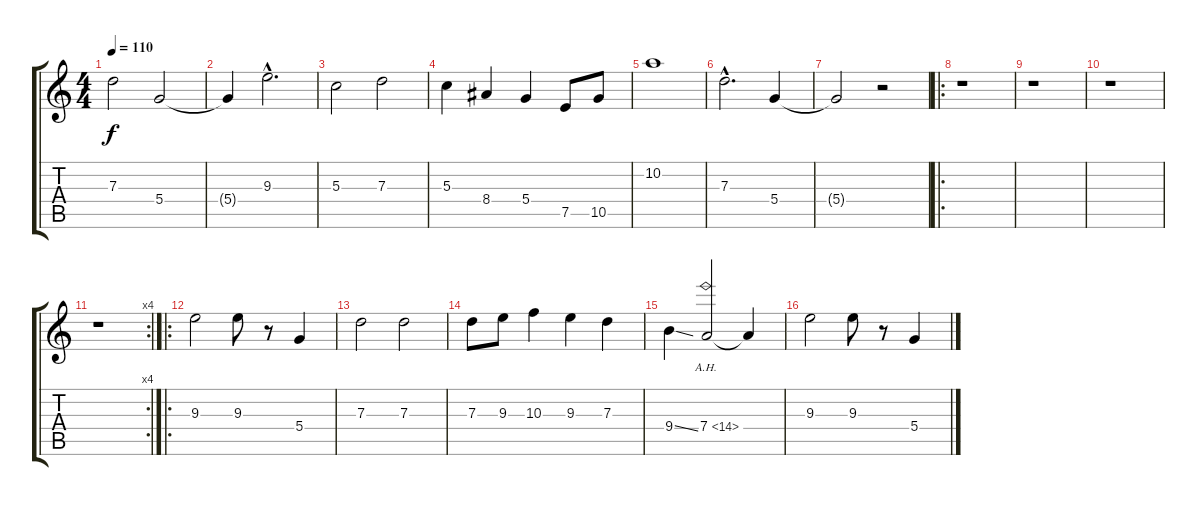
\track "" {instrument distortionguitar}
\staff {score tabs}
\tuning (E4 B3 G3 D3 A2 E2) {hide}
\ts (4 4)
\tempo 110
\clef g2
\ks c
7.3{t}.2{dy f} 5.4.2 |
5.4{t}.4 9.3{hac}.2{d} |
5.3.2 7.3.2 |
5.3.4 8.4.4 5.4.4 7.5.8 10.5.8 |
10.2.1 |
7.3{hac}.2{d} 5.4.4 |
5.4{t}.2 r.2 |
\ro
r.1 |
r.1 |
r.1 |
\rc 4
r.1 |
\ro
9.3.2 9.3.8 r.8 5.4.4 |
7.3.2 7.3.2 |
7.3.8 9.3.8 10.3.4 9.3.4 7.3.4 |
9.4{ss}.4 7.4{ah 7}.2 7.4{t}.4 |
9.3.2 9.3.8 r.8 5.4.4
